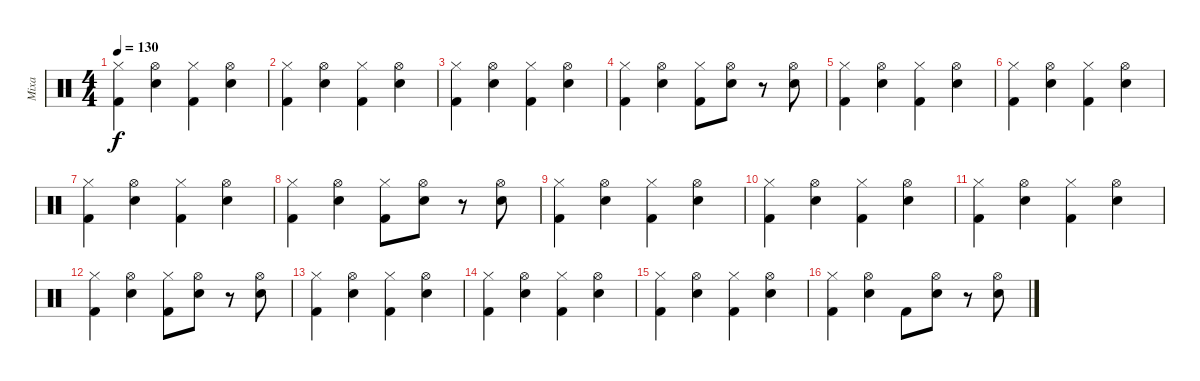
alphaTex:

\track ("Mixa" "Mixa") {instrument percussion}
\staff {score}
\articulation defaults
\ts (4 4)
\tempo 130
\clef neutral
\ks c
("Hi-Hat (closed)" "Kick (hit) 2").4{dy f} ("Hi-Hat (open)" "Electric Snare (hit)").4 ("Hi-Hat (closed)" "Kick (hit) 2").4 ("Hi-Hat (open)" "Electric Snare (hit)").4 |
("Hi-Hat (closed)" "Kick (hit) 2").4 ("Hi-Hat (open)" "Electric Snare (hit)").4 ("Hi-Hat (closed)" "Kick (hit) 2").4 ("Hi-Hat (open)" "Electric Snare (hit)").4 |
("Hi-Hat (closed)" "Kick (hit) 2").4 ("Hi-Hat (open)" "Electric Snare (hit)").4 ("Hi-Hat (closed)" "Kick (hit) 2").4 ("Hi-Hat (open)" "Electric Snare (hit)").4 |
("Hi-Hat (closed)" "Kick (hit) 2").4 ("Hi-Hat (open)" "Electric Snare (hit)").4 ("Hi-Hat (closed)" "Kick (hit) 2").8 ("Hi-Hat (open)" "Electric Snare (hit)").8 r.8 ("Hi-Hat (open)" "Electric Snare (hit)").8 |
("Hi-Hat (closed)" "Kick (hit) 2").4 ("Hi-Hat (open)" "Electric Snare (hit)").4 ("Hi-Hat (closed)" "Kick (hit) 2").4 ("Hi-Hat (open)" "Electric Snare (hit)").4 |
("Hi-Hat (closed)" "Kick (hit) 2").4 ("Hi-Hat (open)" "Electric Snare (hit)").4 ("Hi-Hat (closed)" "Kick (hit) 2").4 ("Hi-Hat (open)" "Electric Snare (hit)").4 |
("Hi-Hat (closed)" "Kick (hit) 2").4 ("Hi-Hat (open)" "Electric Snare (hit)").4 ("Hi-Hat (closed)" "Kick (hit) 2").4 ("Hi-Hat (open)" "Electric Snare (hit)").4 |
("Hi-Hat (closed)" "Kick (hit) 2").4 ("Hi-Hat (open)" "Electric Snare (hit)").4 ("Hi-Hat (closed)" "Kick (hit) 2").8 ("Hi-Hat (open)" "Electric Snare (hit)").8 r.8 ("Hi-Hat (open)" "Electric Snare (hit)").8 |
("Hi-Hat (closed)" "Kick (hit) 2").4 ("Hi-Hat (open)" "Electric Snare (hit)").4 ("Hi-Hat (closed)" "Kick (hit) 2").4 ("Hi-Hat (open)" "Electric Snare (hit)").4 |
("Hi-Hat (closed)" "Kick (hit) 2").4 ("Hi-Hat (open)" "Electric Snare (hit)").4 ("Hi-Hat (closed)" "Kick (hit) 2").4 ("Hi-Hat (open)" "Electric Snare (hit)").4 |
("Hi-Hat (closed)" "Kick (hit) 2").4 ("Hi-Hat (open)" "Electric Snare (hit)").4 ("Hi-Hat (closed)" "Kick (hit) 2").4 ("Hi-Hat (open)" "Electric Snare (hit)").4 |
("Hi-Hat (closed)" "Kick (hit) 2").4 ("Hi-Hat (open)" "Electric Snare (hit)").4 ("Hi-Hat (closed)" "Kick (hit) 2").8 ("Hi-Hat (open)" "Electric Snare (hit)").8 r.8 ("Hi-Hat (open)" "Electric Snare (hit)").8 |
("Hi-Hat (closed)" "Kick (hit) 2").4 ("Hi-Hat (open)" "Electric Snare (hit)").4 ("Hi-Hat (closed)" "Kick (hit) 2").4 ("Hi-Hat (open)" "Electric Snare (hit)").4 |
("Hi-Hat (closed)" "Kick (hit) 2").4 ("Hi-Hat (open)" "Electric Snare (hit)").4 ("Hi-Hat (closed)" "Kick (hit) 2").4 ("Hi-Hat (open)" "Electric Snare (hit)").4 |
("Hi-Hat (closed)" "Kick (hit) 2").4 ("Hi-Hat (open)" "Electric Snare (hit)").4 ("Hi-Hat (closed)" "Kick (hit) 2").4 ("Hi-Hat (open)" "Electric Snare (hit)").4 |
("Hi-Hat (closed)" "Kick (hit) 2").4 ("Hi-Hat (open)" "Electric Snare (hit)").4 "Kick (hit) 2".8 ("Hi-Hat (open)" "Electric Snare (hit)").8 r.8 ("Hi-Hat (open)" "Electric Snare (hit)").8
